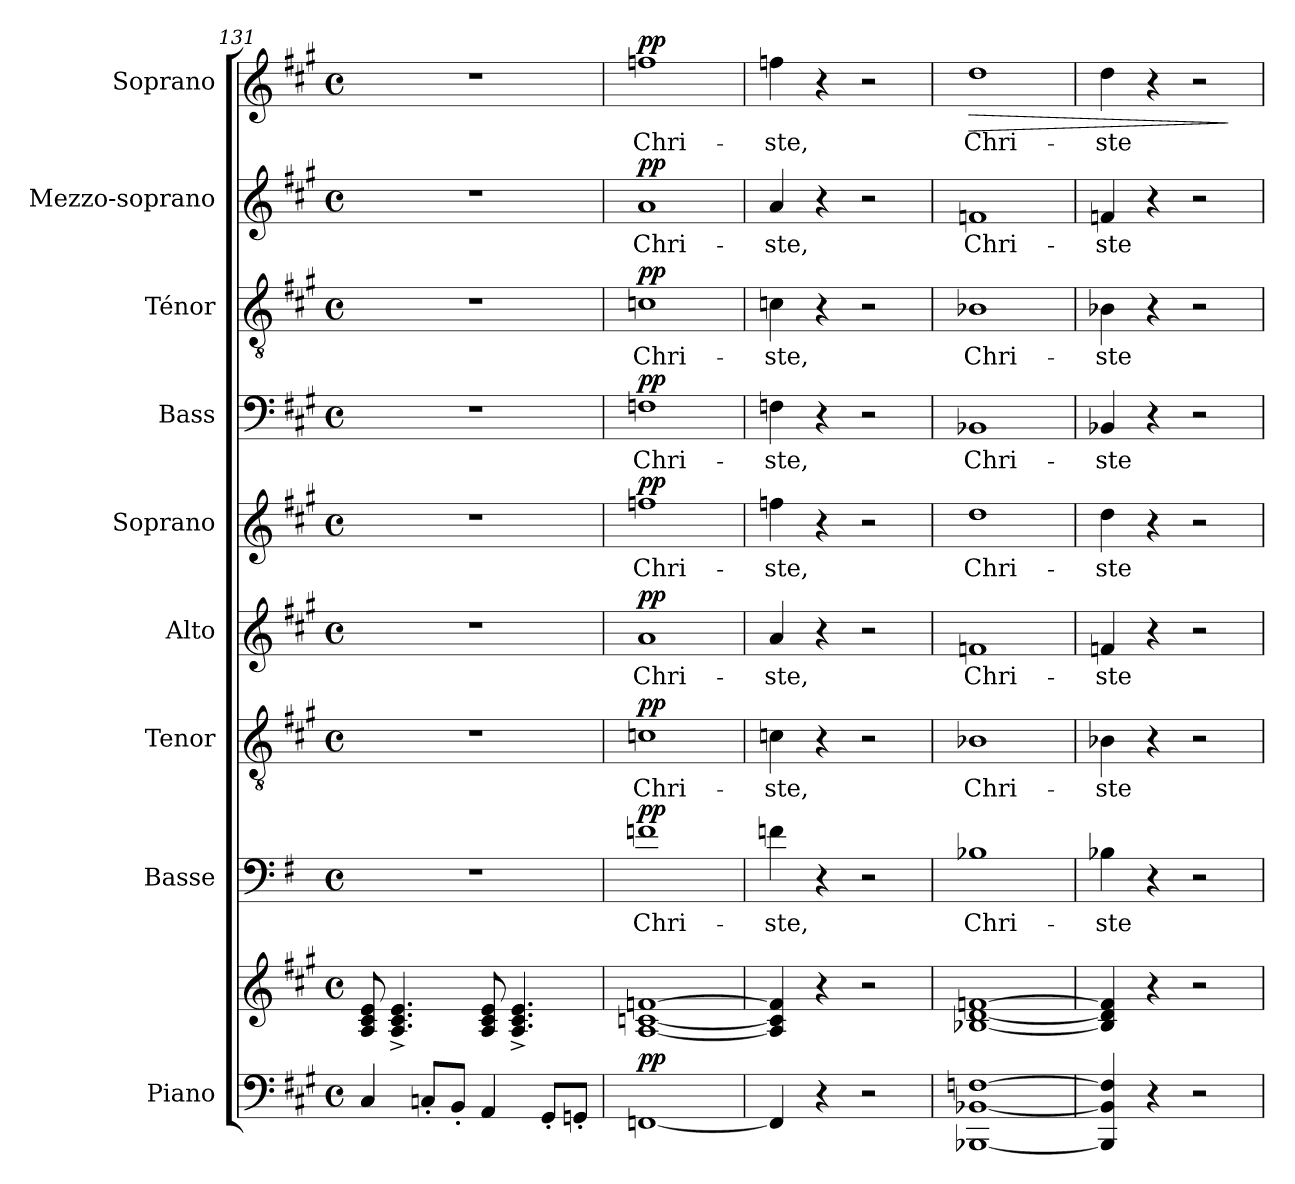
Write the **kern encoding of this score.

**kern	**kern	**dynam	**kern	**text	**dynam	**kern	**text	**dynam	**kern	**text	**dynam	**kern	**text	**dynam	**kern	**text	**dynam	**kern	**text	**dynam	**kern	**text	**dynam	**kern	**text	**dynam
*part9	*part9	*part9	*part8	*part8	*part8	*part7	*part7	*part7	*part6	*part6	*part6	*part5	*part5	*part5	*part4	*part4	*part4	*part3	*part3	*part3	*part2	*part2	*part2	*part1	*part1	*part1
*staff10	*staff9	*staff9/10	*staff8	*staff8	*staff8	*staff7	*staff7	*staff7	*staff6	*staff6	*staff6	*staff5	*staff5	*staff5	*staff4	*staff4	*staff4	*staff3	*staff3	*staff3	*staff2	*staff2	*staff2	*staff1	*staff1	*staff1
*I"Piano	*	*	*I"Basse	*	*	*I"Tenor	*	*	*I"Alto	*	*	*I"Soprano	*	*	*I"Bass	*	*	*I"Ténor	*	*	*I"Mezzo-soprano	*	*	*I"Soprano	*	*
*I'Pno	*	*	*I'B.	*	*	*I'T.	*	*	*I'A.	*	*	*I'S.	*	*	*I'B.	*	*	*I'T.	*	*	*I'M.	*	*	*I'S.	*	*
*clefF4	*clefG2	*	*clefF4	*	*	*clefGv2	*	*	*clefG2	*	*	*clefG2	*	*	*clefF4	*	*	*clefGv2	*	*	*clefG2	*	*	*clefG2	*	*
*	*	*	*ITrd8c14	*	*	*	*	*	*	*	*	*	*	*	*	*	*	*	*	*	*	*	*	*	*	*
*k[f#c#g#]	*k[f#c#g#]	*	*k[f#]	*	*	*k[f#c#g#]	*	*	*k[f#c#g#]	*	*	*k[f#c#g#]	*	*	*k[f#c#g#]	*	*	*k[f#c#g#]	*	*	*k[f#c#g#]	*	*	*k[f#c#g#]	*	*
*M4/4	*M4/4	*	*M4/4	*	*	*M4/4	*	*	*M4/4	*	*	*M4/4	*	*	*M4/4	*	*	*M4/4	*	*	*M4/4	*	*	*M4/4	*	*
*met(c)	*met(c)	*	*met(c)	*	*	*met(c)	*	*	*met(c)	*	*	*met(c)	*	*	*met(c)	*	*	*met(c)	*	*	*met(c)	*	*	*met(c)	*	*
=131	=131	=131	=131	=131	=131	=131	=131	=131	=131	=131	=131	=131	=131	=131	=131	=131	=131	=131	=131	=131	=131	=131	=131	=131	=131	=131
4C#/	8A/ 8c#/ 8e/	.	1r	.	.	1r	.	.	1r	.	.	1r	.	.	1r	.	.	1r	.	.	1r	.	.	1r	.	.
.	4.A/^ 4.c#/^ 4.e/^	.	.	.	.	.	.	.	.	.	.	.	.	.	.	.	.	.	.	.	.	.	.	.	.	.
8Cn'/L	.	.	.	.	.	.	.	.	.	.	.	.	.	.	.	.	.	.	.	.	.	.	.	.	.	.
8BB'/J	.	.	.	.	.	.	.	.	.	.	.	.	.	.	.	.	.	.	.	.	.	.	.	.	.	.
4AA/	8A/ 8c#/ 8e/	.	.	.	.	.	.	.	.	.	.	.	.	.	.	.	.	.	.	.	.	.	.	.	.	.
.	4.A/^ 4.c#/^ 4.e/^	.	.	.	.	.	.	.	.	.	.	.	.	.	.	.	.	.	.	.	.	.	.	.	.	.
8GG#'/L	.	.	.	.	.	.	.	.	.	.	.	.	.	.	.	.	.	.	.	.	.	.	.	.	.	.
8GGn'/J	.	.	.	.	.	.	.	.	.	.	.	.	.	.	.	.	.	.	.	.	.	.	.	.	.	.
!!LO:PB:g=z
=132	=132	=132	=132	=132	=132	=132	=132	=132	=132	=132	=132	=132	=132	=132	=132	=132	=132	=132	=132	=132	=132	=132	=132	=132	=132	=132
!	!	!LO:DY:a=2	!	!LO:LY:b	!LO:DY:a	!	!LO:LY:b	!LO:DY:a	!	!LO:LY:b	!LO:DY:a	!	!LO:LY:b	!LO:DY:a	!	!LO:LY:b	!LO:DY:a	!	!LO:LY:b	!LO:DY:a	!	!LO:LY:b	!LO:DY:a	!	!LO:LY:b	!LO:DY:a
[1FFn	[1A [1cn [1fn	pp	1Fni	Chri-	pp	1cn	Chri-	pp	1a	Chri-	pp	1ffn	Chri-	pp	1Fn	Chri-	pp	1cn	Chri-	pp	1a	Chri-	pp	1ffn	Chri-	pp
=133	=133	=133	=133	=133	=133	=133	=133	=133	=133	=133	=133	=133	=133	=133	=133	=133	=133	=133	=133	=133	=133	=133	=133	=133	=133	=133
!	!	!	!	!LO:LY:b	!	!	!LO:LY:b	!	!	!LO:LY:b	!	!	!LO:LY:b	!	!	!LO:LY:b	!	!	!LO:LY:b	!	!	!LO:LY:b	!	!	!LO:LY:b	!
4FF/]	4A/] 4c/] 4f/]	.	4Fni\	-ste,	.	4cn\	-ste,	.	4a/	-ste,	.	4ffn\	-ste,	.	4Fn\	-ste,	.	4cn\	-ste,	.	4a/	-ste,	.	4ffn\	-ste,	.
4r	4r	.	4r	.	.	4r	.	.	4r	.	.	4r	.	.	4r	.	.	4r	.	.	4r	.	.	4r	.	.
2r	2r	.	2r	.	.	2r	.	.	2r	.	.	2r	.	.	2r	.	.	2r	.	.	2r	.	.	2r	.	.
=134	=134	=134	=134	=134	=134	=134	=134	=134	=134	=134	=134	=134	=134	=134	=134	=134	=134	=134	=134	=134	=134	=134	=134	=134	=134	=134
!	!	!	!	!LO:LY:b	!	!	!LO:LY:b	!	!	!LO:LY:b	!	!	!LO:LY:b	!	!	!LO:LY:b	!	!	!LO:LY:b	!	!	!LO:LY:b	!	!	!LO:LY:b	!LO:HP:b
[1BBB-X [1BB-X [1Fn	[1B-X [1d [1fn	.	1BB-Xi	Chri-	.	1B-X	Chri-	.	1fn	Chri-	.	1dd	Chri-	.	1BB-X	Chri-	.	1B-X	Chri-	.	1fn	Chri-	.	1dd	Chri-	>
=135	=135	=135	=135	=135	=135	=135	=135	=135	=135	=135	=135	=135	=135	=135	=135	=135	=135	=135	=135	=135	=135	=135	=135	=135	=135	=135
!	!	!	!	!LO:LY:b	!	!	!LO:LY:b	!	!	!LO:LY:b	!	!	!LO:LY:b	!	!	!LO:LY:b	!	!	!LO:LY:b	!	!	!LO:LY:b	!	!	!LO:LY:b	!
4BBB-/] 4BB-/] 4F/]	4B-/] 4d/] 4f/]	.	4BB-Xi\	-ste	.	4B-X\	-ste	.	4fn/	-ste	.	4dd\	-ste	.	4BB-X/	-ste	.	4B-X\	-ste	.	4fn/	-ste	.	4dd\	-ste	.
4r	4r	.	4r	.	.	4r	.	.	4r	.	.	4r	.	.	4r	.	.	4r	.	.	4r	.	.	4r	.	.
2r	2r	.	2r	.	.	2r	.	.	2r	.	.	2r	.	.	2r	.	.	2r	.	.	2r	.	.	2r	.	.
.	.	.	.	.	.	.	.	.	.	.	.	.	.	.	.	.	.	.	.	.	.	.	.	.	.	]
=	=	=	=	=	=	=	=	=	=	=	=	=	=	=	=	=	=	=	=	=	=	=	=	=	=	=
*-	*-	*-	*-	*-	*-	*-	*-	*-	*-	*-	*-	*-	*-	*-	*-	*-	*-	*-	*-	*-	*-	*-	*-	*-	*-	*-
